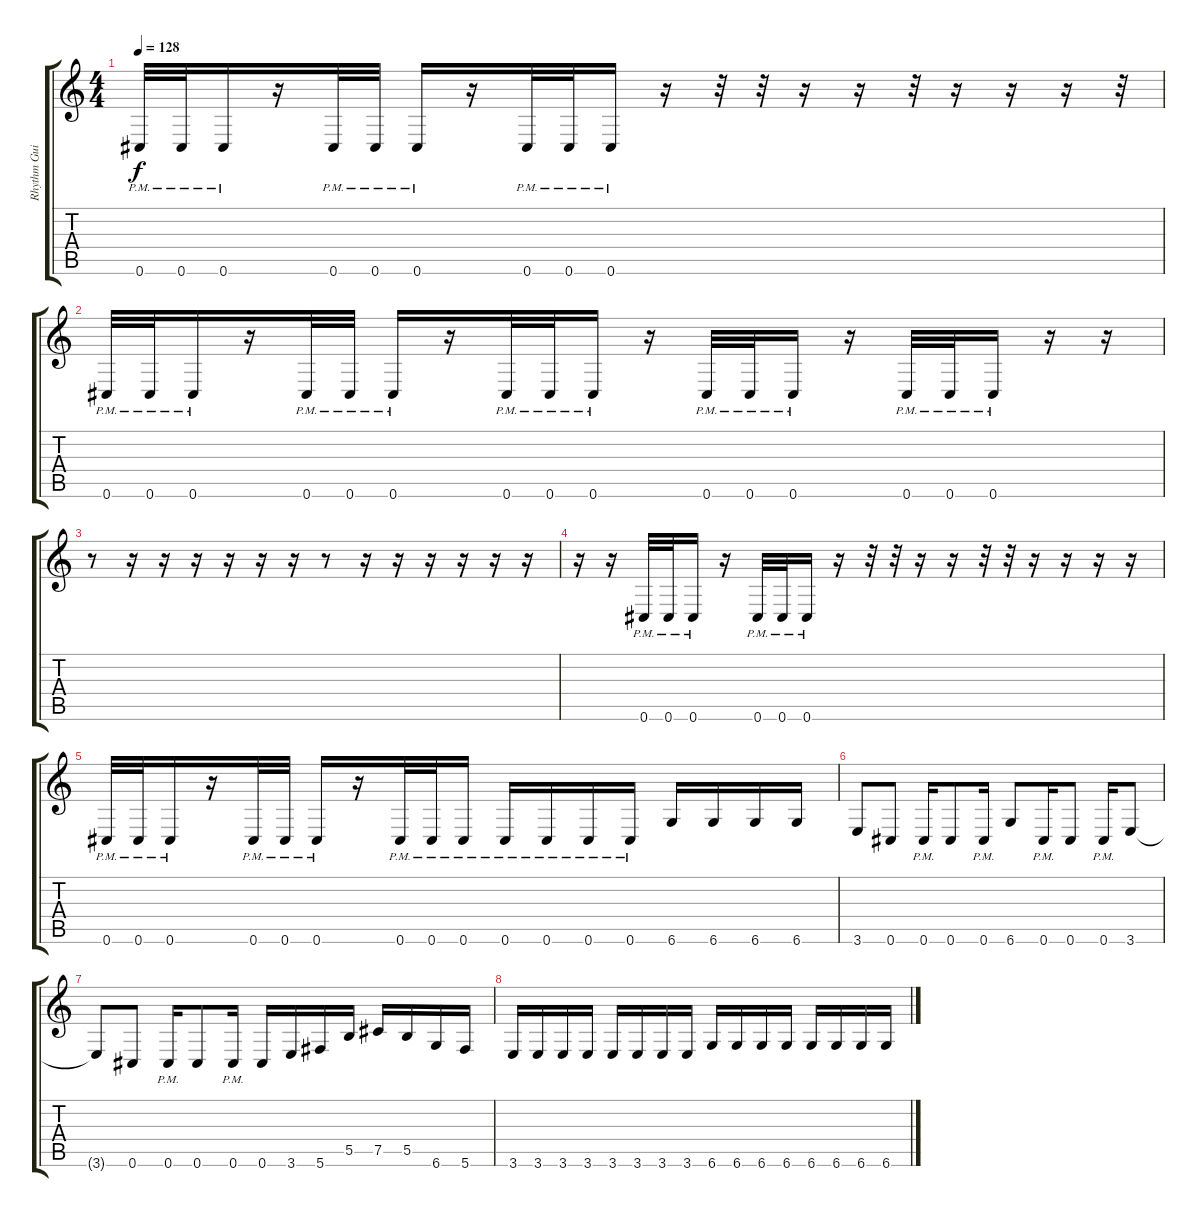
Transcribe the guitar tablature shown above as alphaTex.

\track ("Rhythm Guitar 1" "Rhythm Gui") {instrument distortionguitar}
\staff {score tabs}
\tuning (Db4 Ab3 E3 B2 Gb2 Db2) {hide}
\ts (4 4)
\tempo 128
\clef g2
\ks c
0.6{pm}.32{dy f} 0.6{pm}.32 0.6{pm}.16 r.16 0.6{pm}.32 0.6{pm}.32 0.6{pm}.16 r.16 0.6{pm}.32 0.6{pm}.32 0.6{pm}.16 r.16 r.32 r.32 r.16 r.16 r.32 r.16 r.16 r.16 r.32 |
0.6{pm}.32 0.6{pm}.32 0.6{pm}.16 r.16 0.6{pm}.32 0.6{pm}.32 0.6{pm}.16 r.16 0.6{pm}.32 0.6{pm}.32 0.6{pm}.16 r.16 0.6{pm}.32 0.6{pm}.32 0.6{pm}.16 r.16 0.6{pm}.32 0.6{pm}.32 0.6{pm}.16 r.16 r.16 |
r.8 r.16 r.16 r.16 r.16 r.16 r.16 r.8 r.16 r.16 r.16 r.16 r.16 r.16 |
r.16 r.16 0.6{pm}.32 0.6{pm}.32 0.6{pm}.16 r.16 0.6{pm}.32 0.6{pm}.32 0.6{pm}.16 r.16 r.32 r.32 r.16 r.16 r.32 r.32 r.16 r.16 r.16 r.16 |
0.6{pm}.32 0.6{pm}.32 0.6{pm}.16 r.16 0.6{pm}.32 0.6{pm}.32 0.6{pm}.16 r.16 0.6{pm}.32 0.6{pm}.32 0.6{pm}.16 0.6{pm}.16 0.6{pm}.16 0.6{pm}.16 0.6{pm}.16 6.6.16 6.6.16 6.6.16 6.6.16 |
3.6.8 0.6.8 0.6{pm}.16 0.6.8 0.6{pm}.16 6.6.8 0.6{pm}.16 0.6.8 0.6{pm}.16 3.6.8 |
3.6{t}.8 0.6.8 0.6{pm}.16 0.6.8 0.6{pm}.16 0.6.16 3.6.16 5.6.16 5.5.16 7.5.16 5.5.16 6.6.16 5.6.16 |
3.6.16 3.6.16 3.6.16 3.6.16 3.6.16 3.6.16 3.6.16 3.6.16 6.6.16 6.6.16 6.6.16 6.6.16 6.6.16 6.6.16 6.6.16 6.6.16
